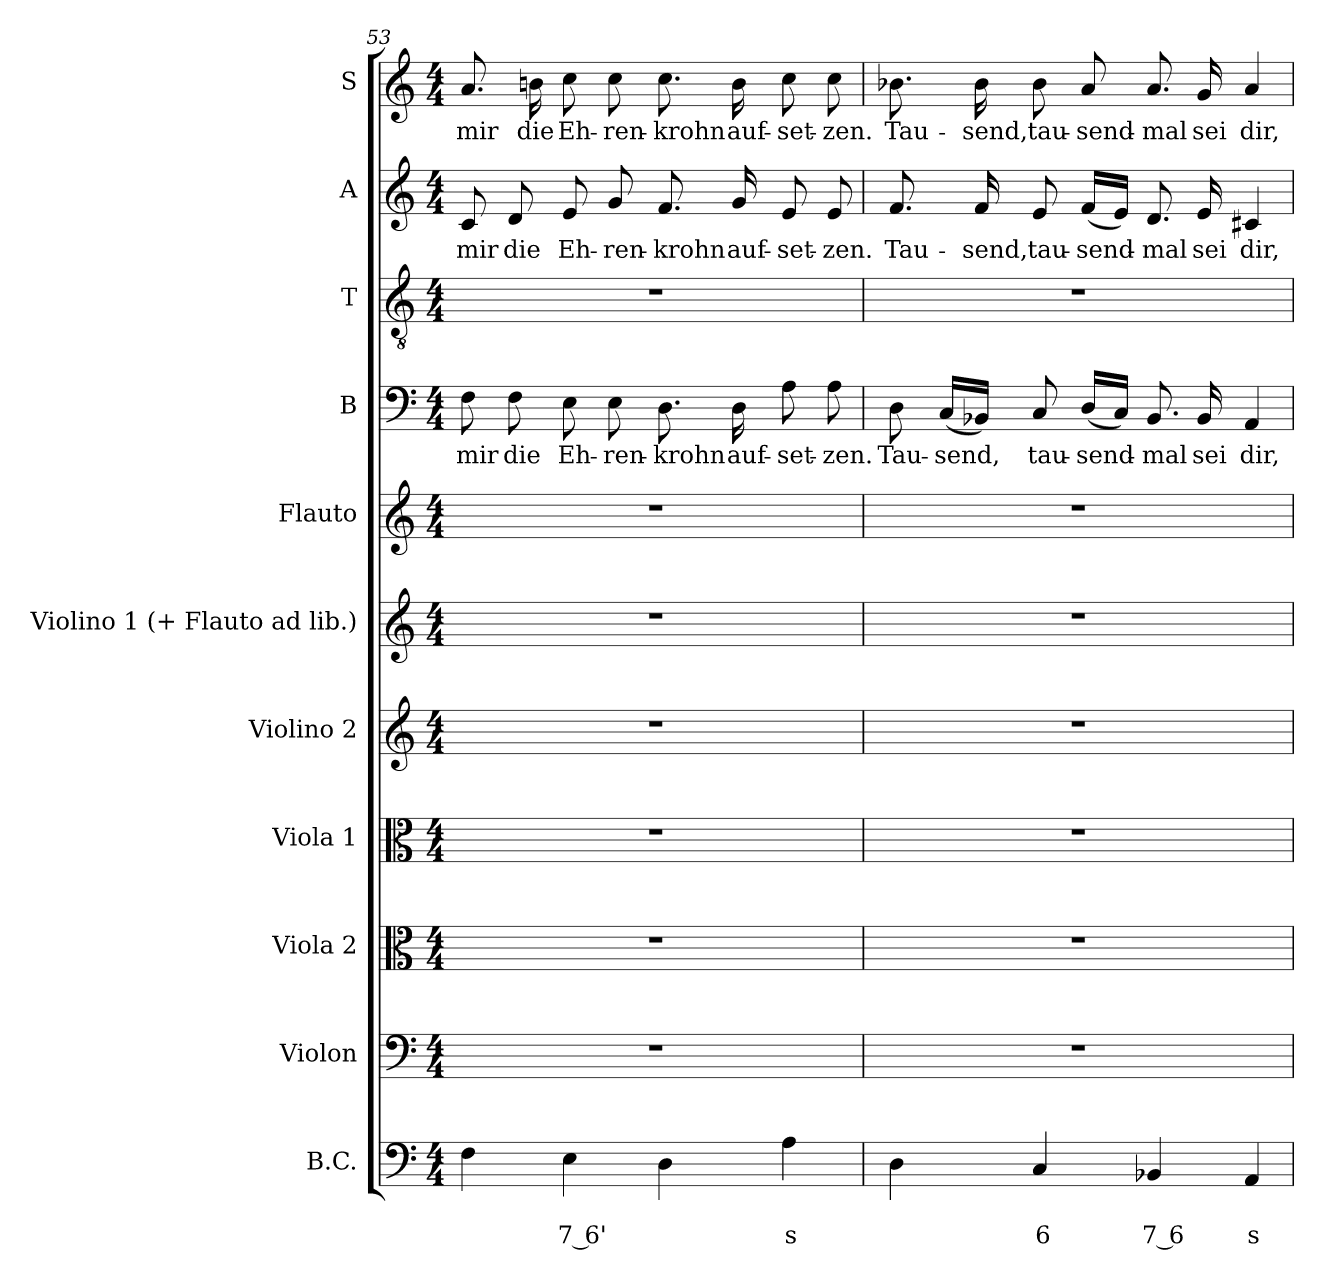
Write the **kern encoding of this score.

**kern	**text	**text	**kern	**kern	**kern	**kern	**kern	**kern	**kern	**text	**kern	**kern	**text	**kern	**text
*part11	*part11	*part11	*part10	*part9	*part8	*part7	*part6	*part5	*part4	*part4	*part3	*part2	*part2	*part1	*part1
*staff11	*staff11	*staff11	*staff10	*staff9	*staff8	*staff7	*staff6	*staff5	*staff4	*staff4	*staff3	*staff2	*staff2	*staff1	*staff1
*I"B.C.	*	*	*I"Violon	*I"Viola 2	*I"Viola 1	*I"Violino 2	*I"Violino 1 (+ Flauto ad lib.)	*I"Flauto	*I"B	*	*I"T	*I"A	*	*I"S	*
*I'B.C.	*	*	*I'Vn	*I'Va2	*I'Va1	*I'Vn2	*I'Vn1	*I'Fl.	*I'B	*	*I'T	*I'A	*	*I'S	*
!!LO:PB:g=z
*clefF4	*	*	*clefF4	*clefC3	*clefC3	*clefG2	*clefG2	*clefG2	*clefF4	*	*clefGv2	*clefG2	*	*clefG2	*
*	*	*	*	*	*	*	*	*	*	*	*ITrd7c12	*	*	*	*
*k[]	*	*	*k[]	*k[]	*k[]	*k[]	*k[]	*k[]	*k[]	*	*k[]	*k[]	*	*k[]	*
*C:	*	*	*C:	*C:	*C:	*C:	*C:	*C:	*C:	*	*C:	*C:	*	*C:	*
*M4/4	*	*	*M4/4	*M4/4	*M4/4	*M4/4	*M4/4	*M4/4	*M4/4	*	*M4/4	*M4/4	*	*M4/4	*
=53	=53	=53	=53	=53	=53	=53	=53	=53	=53	=53	=53	=53	=53	=53	=53
!	!	!	!	!	!	!	!	!	!	!LO:LY:b	!	!	!	!	!
!	!	!	!	!	!	!	!	!	!	!	!	!	!LO:LY:b	!	!
!	!	!	!	!	!	!	!	!	!	!	!	!	!	!	!LO:LY:b
4F\	.	.	1r	1r	1r	1r	1r	1r	8F\	mir	1r	8c/	mir	8.a/	mir
!	!	!	!	!	!	!	!	!	!	!LO:LY:b	!	!	!	!	!
!	!	!	!	!	!	!	!	!	!	!	!	!	!LO:LY:b	!	!
.	.	.	.	.	.	.	.	.	8F\	die	.	8d/	die	.	.
!	!	!	!	!	!	!	!	!	!	!	!	!	!	!	!LO:LY:b
.	.	.	.	.	.	.	.	.	.	.	.	.	.	16bn\	die
!	!	!LO:LY:b	!	!	!	!	!	!	!	!	!	!	!	!	!
!	!	!	!	!	!	!	!	!	!	!LO:LY:b	!	!	!	!	!
!	!	!	!	!	!	!	!	!	!	!	!	!	!LO:LY:b	!	!
!	!	!	!	!	!	!	!	!	!	!	!	!	!	!	!LO:LY:b
4E\	.	7 6'	.	.	.	.	.	.	8E\	Eh-	.	8e/	Eh-	8cc\	Eh-
!	!	!	!	!	!	!	!	!	!	!LO:LY:b	!	!	!	!	!
!	!	!	!	!	!	!	!	!	!	!	!	!	!LO:LY:b	!	!
!	!	!	!	!	!	!	!	!	!	!	!	!	!	!	!LO:LY:b
.	.	.	.	.	.	.	.	.	8E\	-ren-	.	8g/	-ren-	8cc\	-ren-
!	!	!	!	!	!	!	!	!	!	!LO:LY:b	!	!	!	!	!
!	!	!	!	!	!	!	!	!	!	!	!	!	!LO:LY:b	!	!
!	!	!	!	!	!	!	!	!	!	!	!	!	!	!	!LO:LY:b
4D\	.	.	.	.	.	.	.	.	8.D\	-krohn	.	8.f/	-krohn	8.cc\	-krohn
!	!	!	!	!	!	!	!	!	!	!LO:LY:b	!	!	!	!	!
!	!	!	!	!	!	!	!	!	!	!	!	!	!LO:LY:b	!	!
!	!	!	!	!	!	!	!	!	!	!	!	!	!	!	!LO:LY:b
.	.	.	.	.	.	.	.	.	16D\	auf-	.	16g/	auf-	16b\	auf-
!	!	!LO:LY:b	!	!	!	!	!	!	!	!	!	!	!	!	!
!	!	!	!	!	!	!	!	!	!	!LO:LY:b	!	!	!	!	!
!	!	!	!	!	!	!	!	!	!	!	!	!	!LO:LY:b	!	!
!	!	!	!	!	!	!	!	!	!	!	!	!	!	!	!LO:LY:b
4A\	.	s	.	.	.	.	.	.	8A\	-set-	.	8e/	-set-	8cc\	-set-
!	!	!	!	!	!	!	!	!	!	!LO:LY:b	!	!	!	!	!
!	!	!	!	!	!	!	!	!	!	!	!	!	!LO:LY:b	!	!
!	!	!	!	!	!	!	!	!	!	!	!	!	!	!	!LO:LY:b
.	.	.	.	.	.	.	.	.	8A\	-zen.	.	8e/	-zen.	8cc\	-zen.
=54	=54	=54	=54	=54	=54	=54	=54	=54	=54	=54	=54	=54	=54	=54	=54
!	!	!	!	!	!	!	!	!	!	!LO:LY:b	!	!	!	!	!
!	!	!	!	!	!	!	!	!	!	!	!	!	!LO:LY:b	!	!
!	!	!	!	!	!	!	!	!	!	!	!	!	!	!	!LO:LY:b
4D\	.	.	1r	1r	1r	1r	1r	1r	8D\	Tau-	1r	8.f/	Tau-	8.b-X\	Tau-
!	!	!	!	!	!	!	!	!	!	!LO:LY:b	!	!	!	!	!
.	.	.	.	.	.	.	.	.	(<16C/LL	-send,	.	.	.	.	.
!	!	!	!	!	!	!	!	!	!	!	!	!	!LO:LY:b	!	!
!	!	!	!	!	!	!	!	!	!	!	!	!	!	!	!LO:LY:b
.	.	.	.	.	.	.	.	.	16BB-X/JJ)	.	.	16f/	-send,	16b-\	-send,
!	!	!LO:LY:b	!	!	!	!	!	!	!	!	!	!	!	!	!
!	!	!	!	!	!	!	!	!	!	!LO:LY:b	!	!	!	!	!
!	!	!	!	!	!	!	!	!	!	!	!	!	!LO:LY:b	!	!
!	!	!	!	!	!	!	!	!	!	!	!	!	!	!	!LO:LY:b
4C/	.	6	.	.	.	.	.	.	8C/	tau-	.	8e/	tau-	8b-\	tau-
!	!	!	!	!	!	!	!	!	!	!LO:LY:b	!	!	!	!	!
!	!	!	!	!	!	!	!	!	!	!	!	!	!LO:LY:b	!	!
!	!	!	!	!	!	!	!	!	!	!	!	!	!	!	!LO:LY:b
.	.	.	.	.	.	.	.	.	(<16D/LL	-send-	.	(<16f/LL	-send-	8a/	-send-
.	.	.	.	.	.	.	.	.	16C/JJ)	.	.	16e/JJ)	.	.	.
!	!	!LO:LY:b	!	!	!	!	!	!	!	!	!	!	!	!	!
!	!	!	!	!	!	!	!	!	!	!LO:LY:b	!	!	!	!	!
!	!	!	!	!	!	!	!	!	!	!	!	!	!LO:LY:b	!	!
!	!	!	!	!	!	!	!	!	!	!	!	!	!	!	!LO:LY:b
4BB-X/	.	7 6	.	.	.	.	.	.	8.BB-/	-mal	.	8.d/	-mal	8.a/	-mal
!	!	!	!	!	!	!	!	!	!	!LO:LY:b	!	!	!	!	!
!	!	!	!	!	!	!	!	!	!	!	!	!	!LO:LY:b	!	!
!	!	!	!	!	!	!	!	!	!	!	!	!	!	!	!LO:LY:b
.	.	.	.	.	.	.	.	.	16BB-/	sei	.	16e/	sei	16g/	sei
!	!	!LO:LY:b	!	!	!	!	!	!	!	!	!	!	!	!	!
!	!	!	!	!	!	!	!	!	!	!LO:LY:b	!	!	!	!	!
!	!	!	!	!	!	!	!	!	!	!	!	!	!LO:LY:b	!	!
!	!	!	!	!	!	!	!	!	!	!	!	!	!	!	!LO:LY:b
4AA/	.	s	.	.	.	.	.	.	4AA/	dir,	.	4c#X/	dir,	4a/	dir,
=	=	=	=	=	=	=	=	=	=	=	=	=	=	=	=
*-	*-	*-	*-	*-	*-	*-	*-	*-	*-	*-	*-	*-	*-	*-	*-
